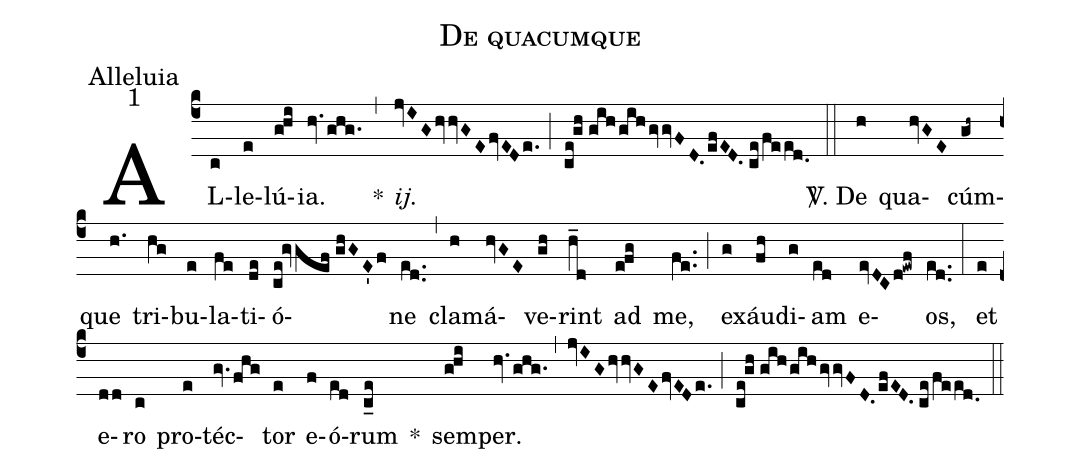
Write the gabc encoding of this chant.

name:De quacumque;
office-part:Alleluia;
mode:1;
%%
(c4) AL(c)le(e)lú(g!hi)ia.(hv.ghg.) ~~~~~*(,) <i>ij.</i>(jvIGhvvGE/fvEDe.) (;) (ce!gh//gih/gih/gvvFD./efED.//ce/feed.0) (::)
<sp>V/</sp>. De(h) qua(hvGE)cúm(gh~)que(h.) tri(hg)bu(e)la(fe)ti(de)ó(ce!gvgef//ghGE'f)ne(ed..) (,) cla(h)má(hvGE)ve(gh)rint(h_d) ad(e!fg) me,(fe..) (;) ex(g)áu(fh)di(g)am(ed) e(evDC/d!ewf)os,(ed..) (:)
et(e) e(dd)ro(c) pro(e)téc(gv./fhg)tor(e) e(f)ó(ed)rum(c_e) *() sem(g!hi)per.(hv.ghg.) (,) (jvIGhvvGE/fvEDe.) (;) (ce!gh//gih/gih/gvvFD./efED.//ce/feed.0) (::)
